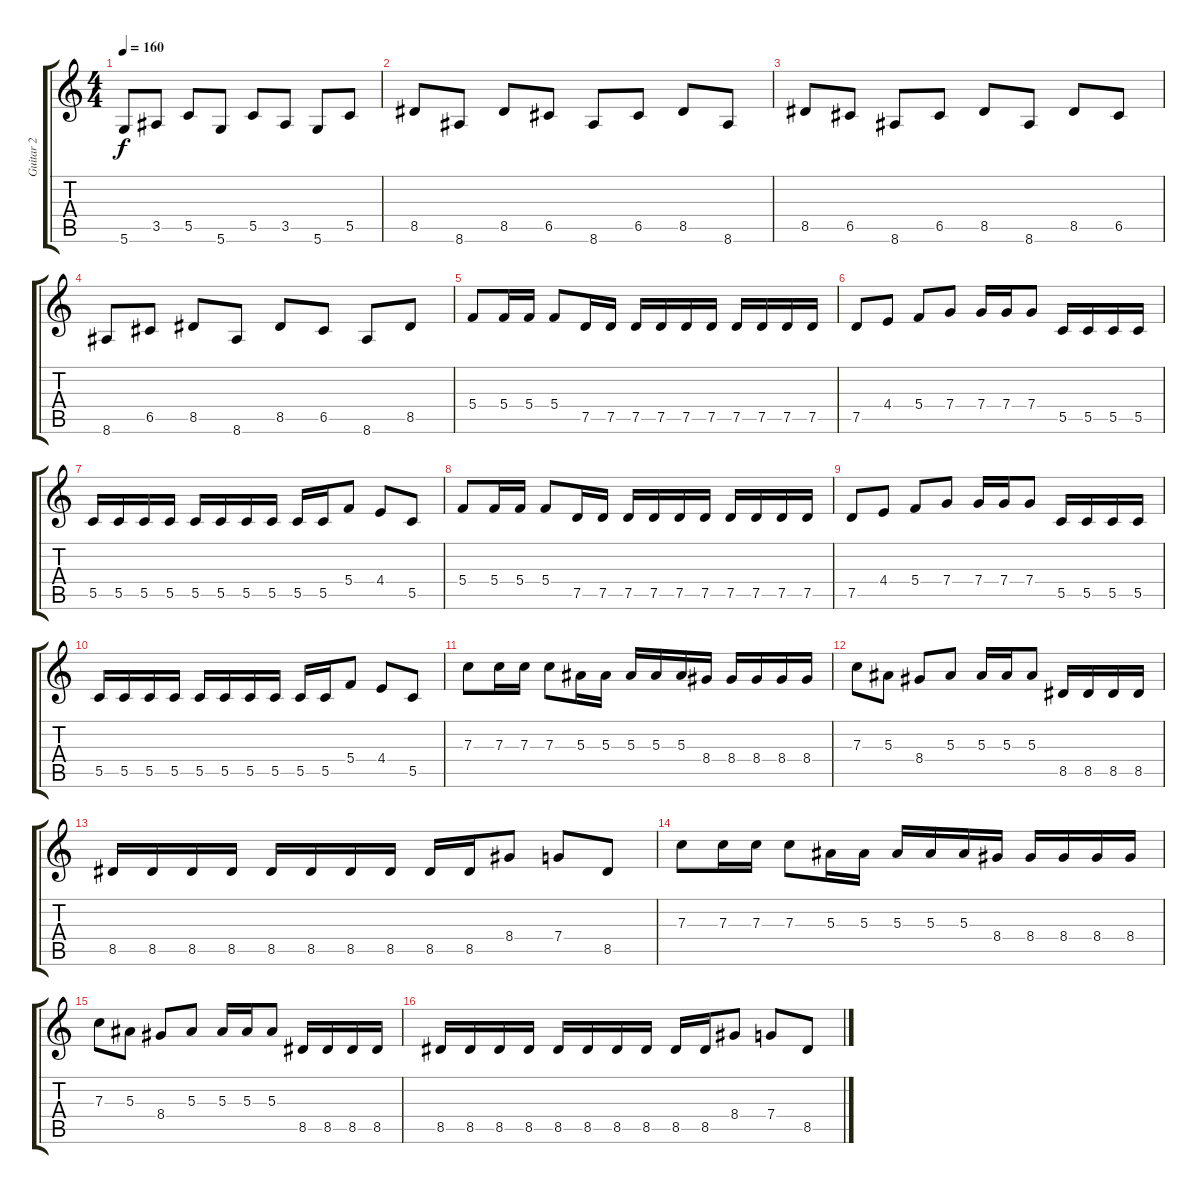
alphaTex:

\track ("Guitar 2" "Guitar 2") {instrument distortionguitar}
\staff {score tabs}
\tuning (D4 A3 F3 C3 G2 D2) {hide}
\ts (4 4)
\tempo 160
\clef g2
\ks c
5.6.8{dy f} 3.5.8 5.5.8 5.6.8 5.5.8 3.5.8 5.6.8 5.5.8 |
8.5.8 8.6.8 8.5.8 6.5.8 8.6.8 6.5.8 8.5.8 8.6.8 |
8.5.8 6.5.8 8.6.8 6.5.8 8.5.8 8.6.8 8.5.8 6.5.8 |
8.6.8 6.5.8 8.5.8 8.6.8 8.5.8 6.5.8 8.6.8 8.5.8 |
5.4.8 5.4.16 5.4.16 5.4.8 7.5.16 7.5.16 7.5.16 7.5.16 7.5.16 7.5.16 7.5.16 7.5.16 7.5.16 7.5.16 |
7.5.8 4.4.8 5.4.8 7.4.8 7.4.16 7.4.16 7.4.8 5.5.16 5.5.16 5.5.16 5.5.16 |
5.5.16 5.5.16 5.5.16 5.5.16 5.5.16 5.5.16 5.5.16 5.5.16 5.5.16 5.5.16 5.4.8 4.4.8 5.5.8 |
5.4.8 5.4.16 5.4.16 5.4.8 7.5.16 7.5.16 7.5.16 7.5.16 7.5.16 7.5.16 7.5.16 7.5.16 7.5.16 7.5.16 |
7.5.8 4.4.8 5.4.8 7.4.8 7.4.16 7.4.16 7.4.8 5.5.16 5.5.16 5.5.16 5.5.16 |
5.5.16 5.5.16 5.5.16 5.5.16 5.5.16 5.5.16 5.5.16 5.5.16 5.5.16 5.5.16 5.4.8 4.4.8 5.5.8 |
7.3.8 7.3.16 7.3.16 7.3.8 5.3.16 5.3.16 5.3.16 5.3.16 5.3.16 8.4.16 8.4.16 8.4.16 8.4.16 8.4.16 |
7.3.8 5.3.8 8.4.8 5.3.8 5.3.16 5.3.16 5.3.8 8.5.16 8.5.16 8.5.16 8.5.16 |
8.5.16 8.5.16 8.5.16 8.5.16 8.5.16 8.5.16 8.5.16 8.5.16 8.5.16 8.5.16 8.4.8 7.4.8 8.5.8 |
7.3.8 7.3.16 7.3.16 7.3.8 5.3.16 5.3.16 5.3.16 5.3.16 5.3.16 8.4.16 8.4.16 8.4.16 8.4.16 8.4.16 |
7.3.8 5.3.8 8.4.8 5.3.8 5.3.16 5.3.16 5.3.8 8.5.16 8.5.16 8.5.16 8.5.16 |
8.5.16 8.5.16 8.5.16 8.5.16 8.5.16 8.5.16 8.5.16 8.5.16 8.5.16 8.5.16 8.4.8 7.4.8 8.5.8
